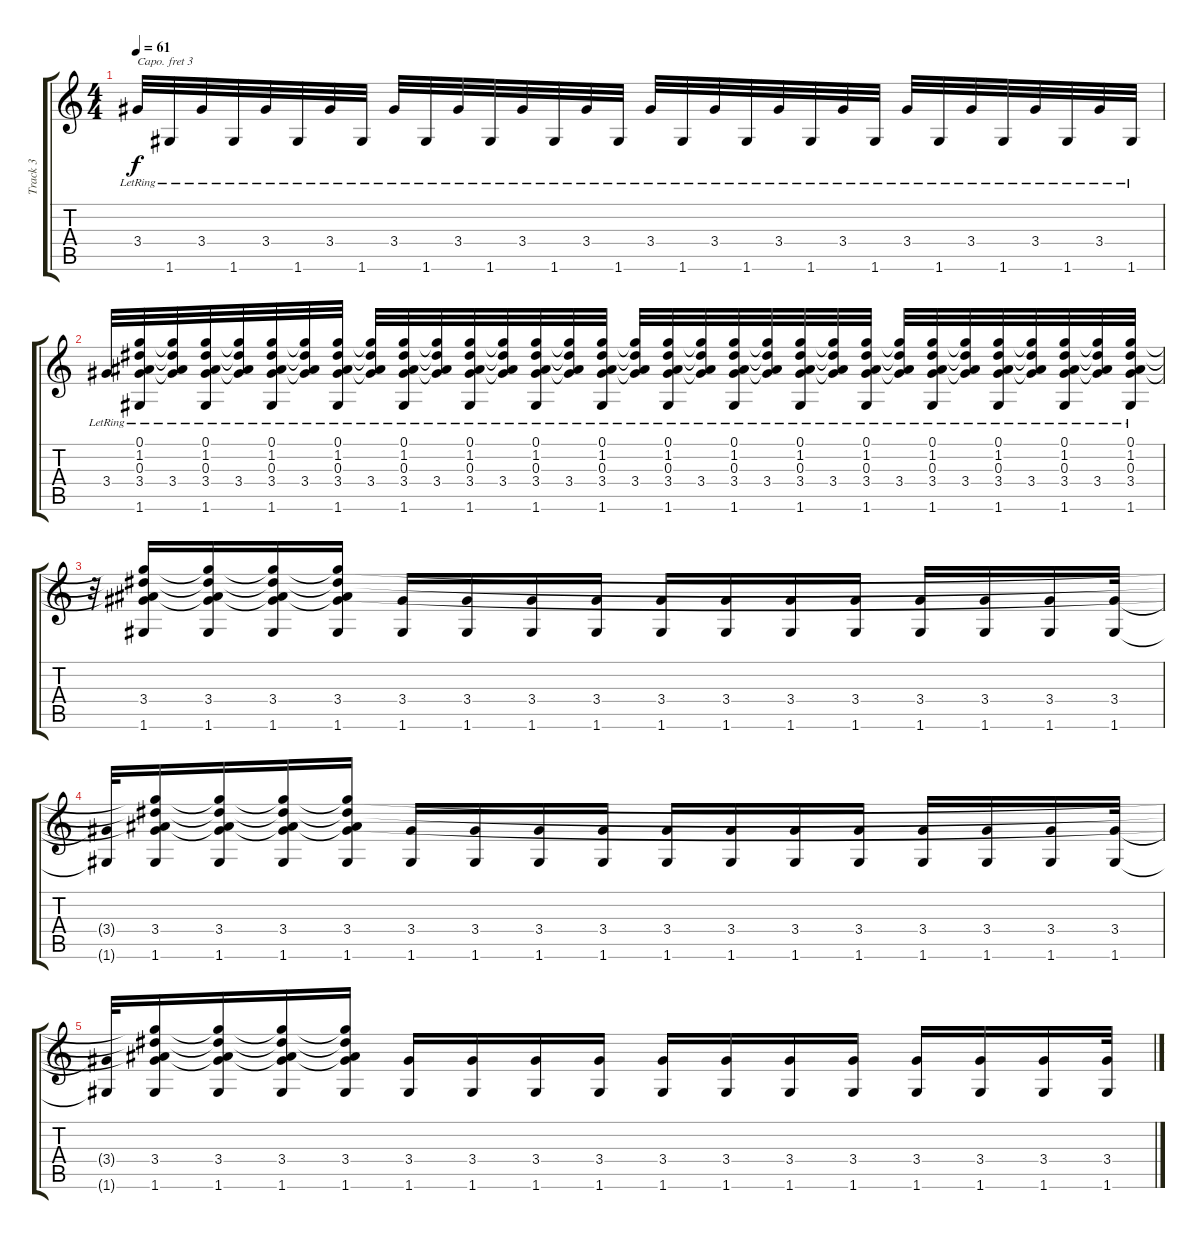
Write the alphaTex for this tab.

\track ("Track 3" "Track 3") {instrument acousticguitarsteel}
\staff {score tabs}
\capo 3
\tuning (E4 B3 G3 D3 A2 E2) {hide}
\ts (4 4)
\tempo 61
\clef g2
\ks c
3.4{lr}.32{dy f} 1.6{lr}.32 3.4{lr}.32 1.6{lr}.32 3.4{lr}.32 1.6{lr}.32 3.4{lr}.32 1.6{lr}.32 3.4{lr}.32 1.6{lr}.32 3.4{lr}.32 1.6{lr}.32 3.4{lr}.32 1.6{lr}.32 3.4{lr}.32 1.6{lr}.32 3.4{lr}.32 1.6{lr}.32 3.4{lr}.32 1.6{lr}.32 3.4{lr}.32 1.6{lr}.32 3.4{lr}.32 1.6{lr}.32 3.4{lr}.32 1.6{lr}.32 3.4{lr}.32 1.6{lr}.32 3.4{lr}.32 1.6{lr}.32 3.4{lr}.32 1.6{lr}.32 |
3.4{lr}.32 (0.1 1.2 0.3 3.4 1.6{lr}).32 (0.1{t} 1.2{t} 0.3{t} 3.4{lr}).32 (0.1 1.2 0.3 3.4 1.6{lr}).32 (0.1{t} 1.2{t} 0.3{t} 3.4{lr}).32 (0.1 1.2 0.3 3.4 1.6{lr}).32 (0.1{t} 1.2{t} 0.3{t} 3.4{lr}).32 (0.1 1.2 0.3 3.4 1.6{lr}).32 (0.1{t} 1.2{t} 0.3{t} 3.4{lr}).32 (0.1 1.2 0.3 3.4 1.6{lr}).32 (0.1{t} 1.2{t} 0.3{t} 3.4{lr}).32 (0.1 1.2 0.3 3.4 1.6{lr}).32 (0.1{t} 1.2{t} 0.3{t} 3.4{lr}).32 (0.1 1.2 0.3 3.4 1.6{lr}).32 (0.1{t} 1.2{t} 0.3{t} 3.4{lr}).32 (0.1 1.2 0.3 3.4 1.6{lr}).32 (0.1{t} 1.2{t} 0.3{t} 3.4{lr}).32 (0.1 1.2 0.3 3.4 1.6{lr}).32 (0.1{t} 1.2{t} 0.3{t} 3.4{lr}).32 (0.1 1.2 0.3 3.4 1.6{lr}).32 (0.1{t} 1.2{t} 0.3{t} 3.4{lr}).32 (0.1 1.2 0.3 3.4 1.6{lr}).32 (0.1{t} 1.2{t} 0.3{t} 3.4{lr}).32 (0.1 1.2 0.3 3.4 1.6{lr}).32 (0.1{t} 1.2{t} 0.3{t} 3.4{lr}).32 (0.1 1.2 0.3 3.4 1.6{lr}).32 (0.1{t} 1.2{t} 0.3{t} 3.4{lr}).32 (0.1 1.2 0.3 3.4 1.6{lr}).32 (0.1{t} 1.2{t} 0.3{t} 3.4{lr}).32 (0.1 1.2 0.3 3.4 1.6{lr}).32 (0.1{t} 1.2{t} 0.3{t} 3.4{lr}).32 (0.1 1.2 0.3 3.4 1.6{lr}).32 |
r.32 (0.1{t} 1.2{t} 0.3{t} 3.4 1.6).16{volume 0} (0.1{t} 1.2{t} 0.3{t} 3.4 1.6).16 (0.1{t} 1.2{t} 0.3{t} 3.4 1.6).16 (0.1{t} 1.2{t} 0.3{t} 3.4 1.6).16 (3.4 1.6).16 (3.4 1.6).16 (3.4 1.6).16 (3.4 1.6).16 (3.4 1.6).16 (3.4 1.6).16 (3.4 1.6).16 (3.4 1.6).16 (3.4 1.6).16 (3.4 1.6).16 (3.4 1.6).16 (3.4 1.6).32 |
(3.4{t} 1.6{t}).32 (0.1{t} 1.2{t} 0.3{t} 3.4 1.6).16 (0.1{t} 1.2{t} 0.3{t} 3.4 1.6).16 (0.1{t} 1.2{t} 0.3{t} 3.4 1.6).16 (0.1{t} 1.2{t} 0.3{t} 3.4 1.6).16 (3.4 1.6).16 (3.4 1.6).16 (3.4 1.6).16 (3.4 1.6).16 (3.4 1.6).16 (3.4 1.6).16 (3.4 1.6).16 (3.4 1.6).16 (3.4 1.6).16 (3.4 1.6).16 (3.4 1.6).16 (3.4 1.6).32 |
(3.4{t} 1.6{t}).32 (0.1{t} 1.2{t} 0.3{t} 3.4 1.6).16 (0.1{t} 1.2{t} 0.3{t} 3.4 1.6).16 (0.1{t} 1.2{t} 0.3{t} 3.4 1.6).16 (0.1{t} 1.2{t} 0.3{t} 3.4 1.6).16 (3.4 1.6).16 (3.4 1.6).16 (3.4 1.6).16 (3.4 1.6).16 (3.4 1.6).16 (3.4 1.6).16 (3.4 1.6).16 (3.4 1.6).16 (3.4 1.6).16 (3.4 1.6).16 (3.4 1.6).16 (3.4 1.6).32
